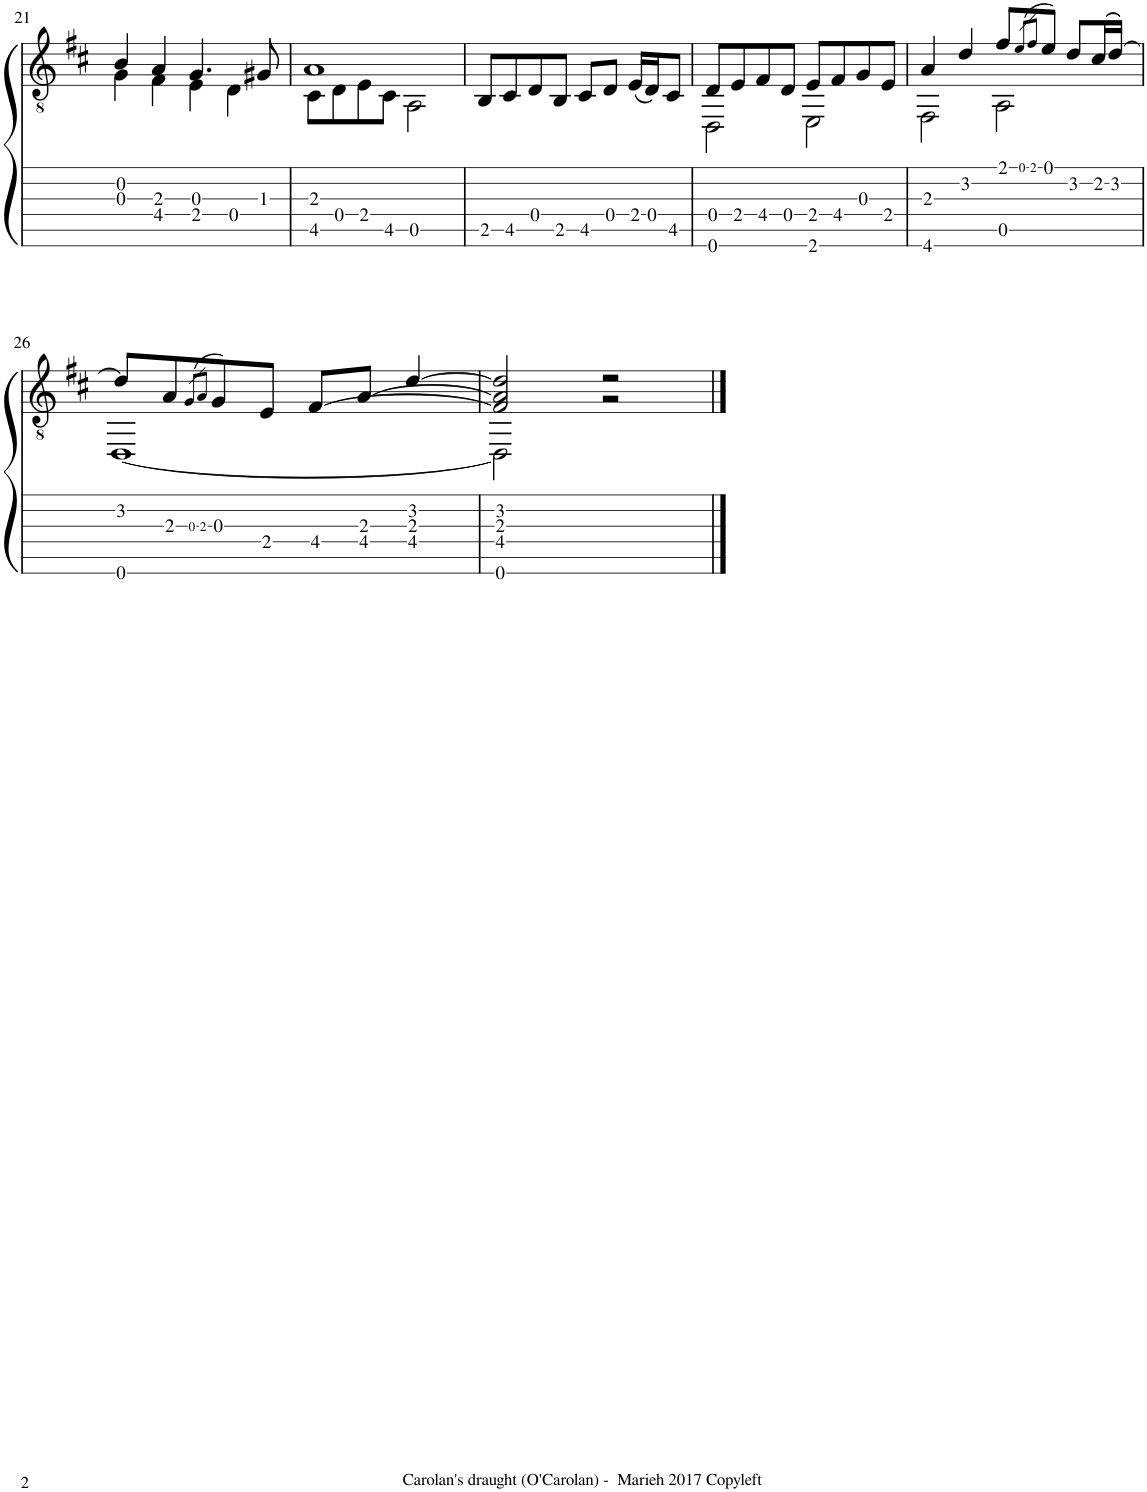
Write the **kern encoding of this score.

**kern	**kern
*part2	*part1
*staff2	*staff1
*I"Guitare classique [Tablature]	*I"Guitare classique
!!LO:PB:g=z
*	*clefGv2
*	*Trd-3c-5
*k[f#c#]	*k[f#c#]
*M4/4	*M4/4
*met(c)	*met(c)
=21	=21
*^	*^
4B	4G	4B/	4G\
4A	4F#	4A/	4F#\
4.G	4E	4.G/	4E\
.	4D	.	4D\
8G#	.	8G#X/	.
=22	=22	=22	=22
2A	8C#L	1A	8C#\L
.	8DJ	.	8D\
.	8EL	.	8E\
.	8C#J	.	8C#\J
2AA	2r	.	2AA\
*	*	*v	*v
=23	=23	=23
8BBL	2r	8BB/L
8C#J	.	8C#/
8DL	.	8D/
8BBJ	.	8BB/J
8C#L	2r	8C#/L
8DJ	.	8D/J
16ELL	.	(16E/LL
16DJ	.	16D/J)
8C#J	.	8C#/J
=24	=24	=24
*	*	*^
8DL	2DD	8D/L	2DD\
8EJ	.	8E/	.
8F#L	.	8F#/	.
8DJ	.	8D/J	.
8EL	2EE	8E/L	2EE\
8F#J	.	8F#/	.
8GL	.	8G/	.
8EJ	.	8E/J	.
=25	=25	=25	=25
4A	2FF#	4A/	2FF#\
4d	.	4d/	.
8f#L	2AA	8f#/L	2AA\
qe	.	(8qe/L	.
qf#	.	8qf#/J	.
8eJ	.	8e/J)	.
8dL	.	8d/L	.
16c#L	.	(16c#/L	.
[16dJJ	.	[16d/JJ)	.
!!LO:LB:g=z	!!
=26	=26	=26	=26
8dL]	[1DD	8d/L]	[1DD
8AJ	.	8A/	.
qG	.	(8qG/L	.
qA	.	8qA/J	.
8GL	.	8G/)	.
8EJ	.	8E/J	.
[8F#L	.	[8F#/L	.
8F#_\ [8A\J	.	[8A/J	.
4F#_ 4A_ [4d	.	[4d/	.
=27	=27	=27	=27
2F#] 2A] 2d]	2DD]	2F#/] 2A/] 2d/]	2DD\]
2r	2r	2r	2r
*v	*v	*	*
*	*v	*v
==	==
*-	*-
